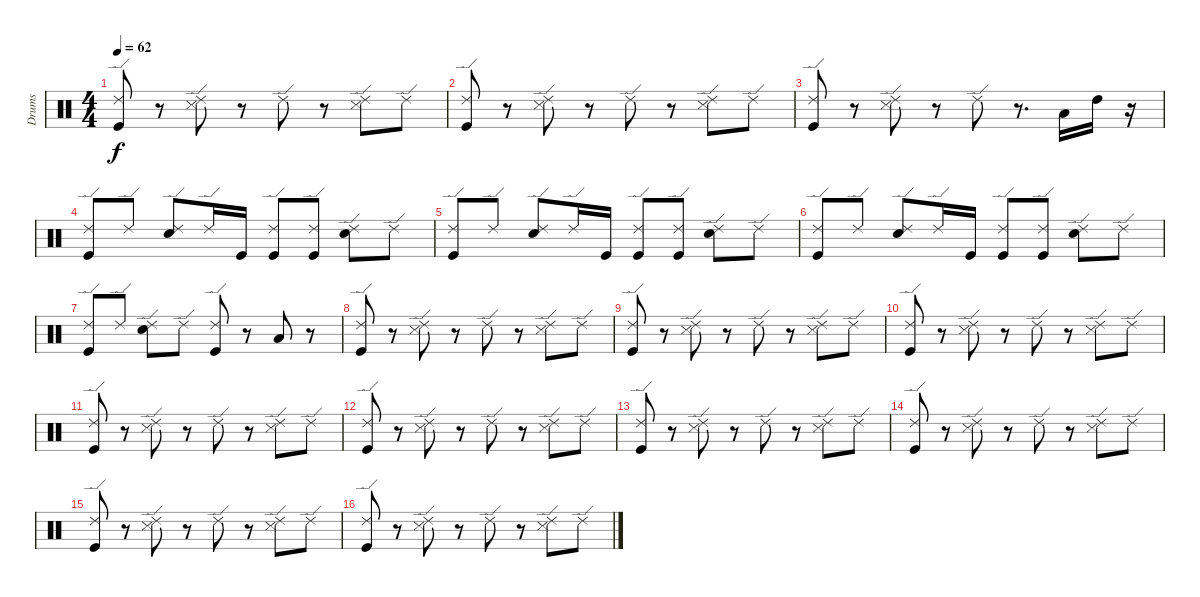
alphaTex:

\track ("Drums" "Drums") {instrument percussion}
\staff {score}
\articulation defaults
\ts (4 4)
\tempo 62
\clef neutral
\ks c
("Kick (hit)" "Ride (edge) 2").8{dy f} r.8 ("Snare (side stick) 3" "Ride (edge) 2").8 r.8 "Ride (edge) 2".8 r.8 ("Snare (side stick) 3" "Ride (edge) 2").8 "Ride (edge) 2".8 |
("Kick (hit)" "Ride (edge) 2").8 r.8 ("Snare (side stick) 3" "Ride (edge) 2").8 r.8 "Ride (edge) 2".8 r.8 ("Snare (side stick) 3" "Ride (edge) 2").8 "Ride (edge) 2".8 |
("Ride (edge) 2" "Kick (hit)").8 r.8 ("Ride (edge) 2" "Snare (side stick) 3").8 r.8 "Ride (edge) 2".8 r.8{d} "Low Tom (hit)".16 "High Tom (hit)".16 r.16 |
("Kick (hit)" "Ride (edge) 2").8 "Ride (edge) 2".8 ("Snare (hit) 2" "Ride (edge) 2").8 "Ride (edge) 2".16 "Kick (hit)".16 ("Kick (hit)" "Ride (edge) 2").8 ("Kick (hit)" "Ride (edge) 2").8 ("Snare (hit) 2" "Ride (edge) 2").8 "Ride (edge) 2".8 |
("Kick (hit)" "Ride (edge) 2").8 "Ride (edge) 2".8 ("Snare (hit) 2" "Ride (edge) 2").8 "Ride (edge) 2".16 "Kick (hit)".16 ("Kick (hit)" "Ride (edge) 2").8 ("Kick (hit)" "Ride (edge) 2").8 ("Snare (hit) 2" "Ride (edge) 2").8 "Ride (edge) 2".8 |
("Kick (hit)" "Ride (edge) 2").8 "Ride (edge) 2".8 ("Snare (hit) 2" "Ride (edge) 2").8 "Ride (edge) 2".16 "Kick (hit)".16 ("Kick (hit)" "Ride (edge) 2").8 ("Kick (hit)" "Ride (edge) 2").8 ("Snare (hit) 2" "Ride (edge) 2").8 "Ride (edge) 2".8 |
("Ride (edge) 2" "Kick (hit)").8 "Ride (edge) 2".8 ("Ride (edge) 2" "Snare (hit) 2").8 "Ride (edge) 2".8 ("Ride (edge) 2" "Kick (hit)").8 r.8 "Low Tom (hit)".8 r.8 |
("Kick (hit)" "Ride (edge) 2").8 r.8 ("Snare (side stick) 3" "Ride (edge) 2").8 r.8 "Ride (edge) 2".8 r.8 ("Snare (side stick) 3" "Ride (edge) 2").8 "Ride (edge) 2".8 |
("Kick (hit)" "Ride (edge) 2").8 r.8 ("Snare (side stick) 3" "Ride (edge) 2").8 r.8 "Ride (edge) 2".8 r.8 ("Snare (side stick) 3" "Ride (edge) 2").8 "Ride (edge) 2".8 |
("Kick (hit)" "Ride (edge) 2").8 r.8 ("Snare (side stick) 3" "Ride (edge) 2").8 r.8 "Ride (edge) 2".8 r.8 ("Snare (side stick) 3" "Ride (edge) 2").8 "Ride (edge) 2".8 |
("Kick (hit)" "Ride (edge) 2").8 r.8 ("Snare (side stick) 3" "Ride (edge) 2").8 r.8 "Ride (edge) 2".8 r.8 ("Snare (side stick) 3" "Ride (edge) 2").8 "Ride (edge) 2".8 |
("Kick (hit)" "Ride (edge) 2").8 r.8 ("Snare (side stick) 3" "Ride (edge) 2").8 r.8 "Ride (edge) 2".8 r.8 ("Snare (side stick) 3" "Ride (edge) 2").8 "Ride (edge) 2".8 |
("Kick (hit)" "Ride (edge) 2").8 r.8 ("Snare (side stick) 3" "Ride (edge) 2").8 r.8 "Ride (edge) 2".8 r.8 ("Snare (side stick) 3" "Ride (edge) 2").8 "Ride (edge) 2".8 |
("Kick (hit)" "Ride (edge) 2").8 r.8 ("Snare (side stick) 3" "Ride (edge) 2").8 r.8 "Ride (edge) 2".8 r.8 ("Snare (side stick) 3" "Ride (edge) 2").8 "Ride (edge) 2".8 |
("Kick (hit)" "Ride (edge) 2").8 r.8 ("Snare (side stick) 3" "Ride (edge) 2").8 r.8 "Ride (edge) 2".8 r.8 ("Snare (side stick) 3" "Ride (edge) 2").8 "Ride (edge) 2".8 |
("Kick (hit)" "Ride (edge) 2").8 r.8 ("Snare (side stick) 3" "Ride (edge) 2").8 r.8 "Ride (edge) 2".8 r.8 ("Snare (side stick) 3" "Ride (edge) 2").8 "Ride (edge) 2".8
